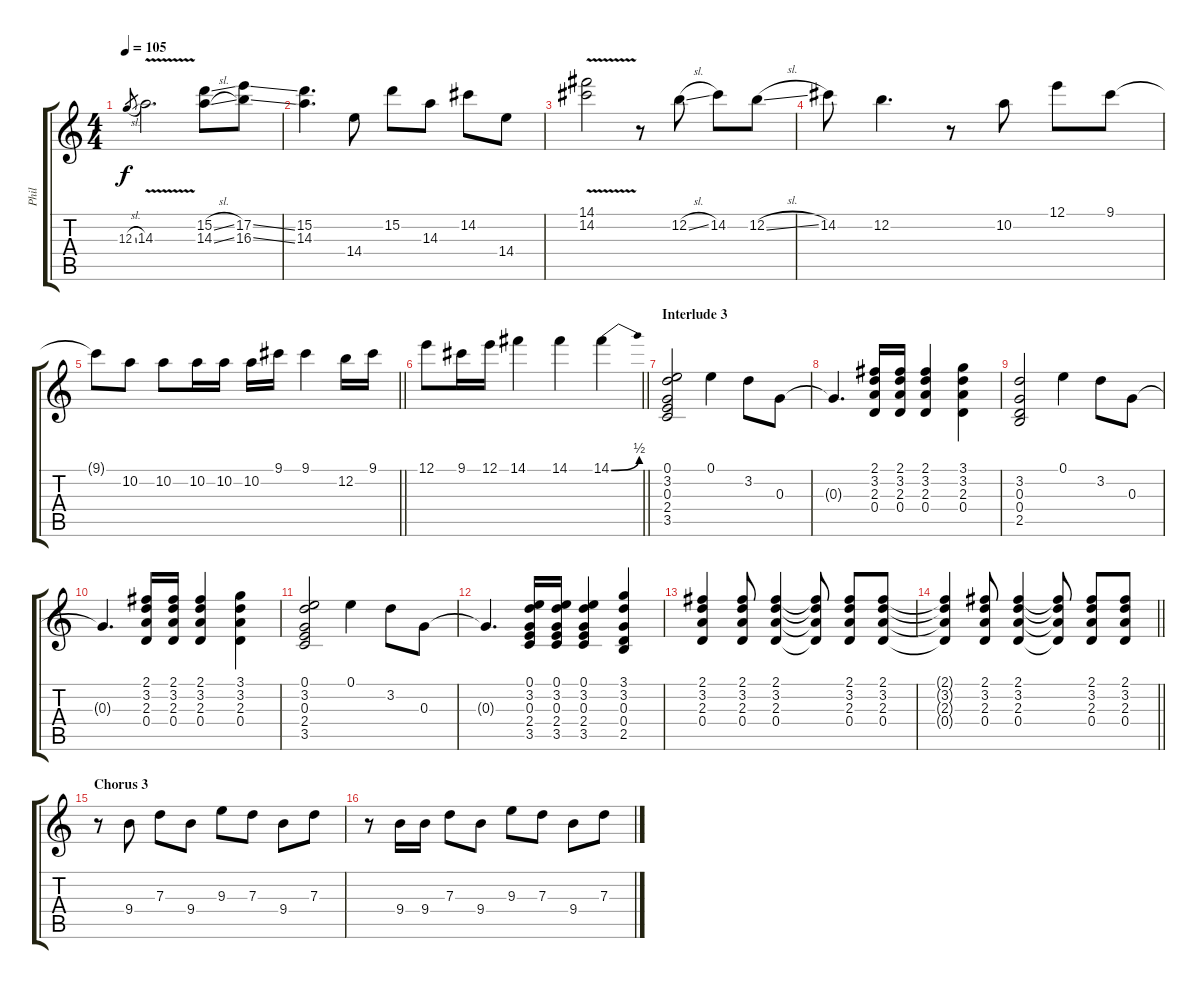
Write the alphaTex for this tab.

\track ("Phil" "Phil") {instrument acousticguitarsteel}
\staff {score tabs}
\tuning (E4 B3 G3 D3 A2 E2) {hide}
\ts (4 4)
\tempo 105
\clef g2
\ks c
12.3{sl}.8{gr dy f} 14.3{v}.2{d} (15.2{sl} 14.3{sl}).8 (17.2{ss} 16.3{ss}).8 |
(15.2 14.3).4{d} 14.4.8 15.2.8 14.3.8 14.2.8 14.4.8 |
(14.1{v} 14.2{v}).2 r.8 12.2{sl}.8 14.2.8 12.2{sl}.8 |
14.2.8 12.2.4{d} r.8 10.2.8 12.1.8 9.1.8 |
\barLineRight lightlight
9.1{t}.8 10.2.8 10.2.8 10.2.16 10.2.16 10.2.16 9.1.16 9.1.4 12.2.16 9.1.16 |
\section ("" "")
\barLineRight lightlight
12.1.8 9.1.16 12.1.16 14.1.4 14.1.4 14.1{be (bend 0 0 60 2)}.4 |
\section ("" "Interlude 3")
(0.1 3.2 0.3 2.4 3.5).2 0.1.4 3.2.8 0.3.8 |
0.3{t}.4{d} (2.1 3.2 2.3 0.4).16 (2.1 3.2 2.3 0.4).16 (2.1 3.2 2.3 0.4).4 (3.1 3.2 2.3 0.4).4 |
(3.2 0.3 0.4 2.5).2 0.1.4 3.2.8 0.3.8 |
0.3{t}.4{d} (2.1 3.2 2.3 0.4).16 (2.1 3.2 2.3 0.4).16 (2.1 3.2 2.3 0.4).4 (3.1 3.2 2.3 0.4).4 |
(0.1 3.2 0.3 2.4 3.5).2 0.1.4 3.2.8 0.3.8 |
0.3{t}.4{d} (0.1 3.2 0.3 2.4 3.5).16 (0.1 3.2 0.3 2.4 3.5).16 (0.1 3.2 0.3 2.4 3.5).4 (3.1 3.2 0.3 0.4 2.5).4 |
(2.1 3.2 2.3 0.4).4 (2.1 3.2 2.3 0.4).8 (2.1 3.2 2.3 0.4).4 (2.1{t} 3.2{t} 2.3{t} 0.4{t}).8 (2.1 3.2 2.3 0.4).8 (2.1 3.2 2.3 0.4).8 |
\barLineRight lightlight
(2.1{t} 3.2{t} 2.3{t} 0.4{t}).4 (2.1 3.2 2.3 0.4).8 (2.1 3.2 2.3 0.4).4 (2.1{t} 3.2{t} 2.3{t} 0.4{t}).8 (2.1 3.2 2.3 0.4).8 (2.1 3.2 2.3 0.4).8 |
\section ("" "Chorus 3")
r.8 9.4.8 7.3.8 9.4.8 9.3.8 7.3.8 9.4.8 7.3.8 |
r.8 9.4.16 9.4.16 7.3.8 9.4.8 9.3.8 7.3.8 9.4.8 7.3.8
